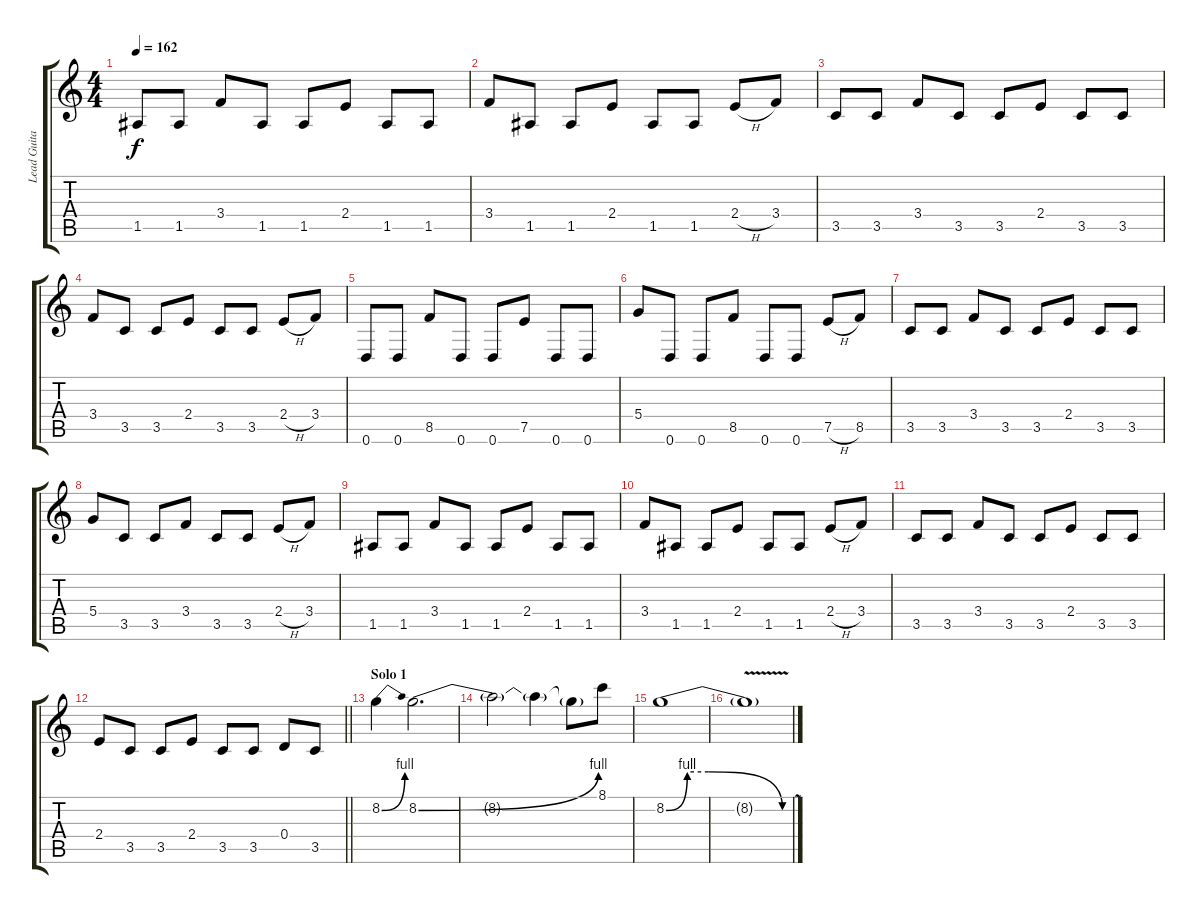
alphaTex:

\track ("Lead Guitar " "Lead Guita") {instrument distortionguitar}
\staff {score tabs}
\tuning (E4 B3 G3 D3 A2 D2) {hide}
\ts (4 4)
\tempo 162
\clef g2
\ks c
1.5.8{dy f} 1.5.8 3.4.8 1.5.8 1.5.8 2.4.8 1.5.8 1.5.8 |
3.4.8 1.5.8 1.5.8 2.4.8 1.5.8 1.5.8 2.4{h}.8 3.4.8 |
3.5.8 3.5.8 3.4.8 3.5.8 3.5.8 2.4.8 3.5.8 3.5.8 |
3.4.8 3.5.8 3.5.8 2.4.8 3.5.8 3.5.8 2.4{h}.8 3.4.8 |
0.6.8 0.6.8 8.5.8 0.6.8 0.6.8 7.5.8 0.6.8 0.6.8 |
5.4.8 0.6.8 0.6.8 8.5.8 0.6.8 0.6.8 7.5{h}.8 8.5.8 |
3.5.8 3.5.8 3.4.8 3.5.8 3.5.8 2.4.8 3.5.8 3.5.8 |
5.4.8 3.5.8 3.5.8 3.4.8 3.5.8 3.5.8 2.4{h}.8 3.4.8 |
1.5.8 1.5.8 3.4.8 1.5.8 1.5.8 2.4.8 1.5.8 1.5.8 |
3.4.8 1.5.8 1.5.8 2.4.8 1.5.8 1.5.8 2.4{h}.8 3.4.8 |
3.5.8 3.5.8 3.4.8 3.5.8 3.5.8 2.4.8 3.5.8 3.5.8 |
\barLineRight lightlight
2.4.8 3.5.8 3.5.8 2.4.8 3.5.8 3.5.8 0.4.8 3.5.8 |
\section ("" "Solo 1")
8.2{be (bend 0 0 60 4)}.4 8.2{be (bend 0 0 60 4)}.2{d} |
8.2{t}.2 8.2{t}.4 8.2{t}.8 8.1.8 |
8.2{be (custom 0 0 10 4 20 4 55 0 60 0)}.1 |
8.2{v t}.1
